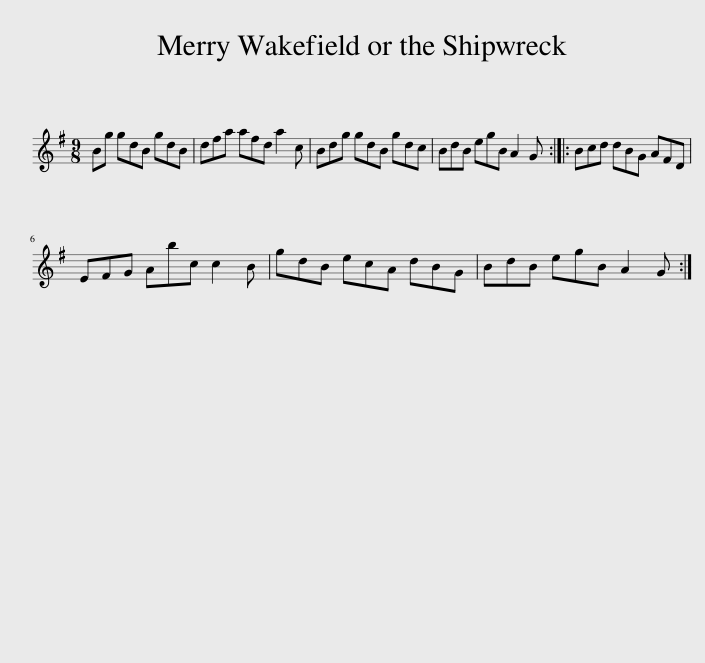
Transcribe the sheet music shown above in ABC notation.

X:1
L:1/8
M:9/8
I:linebreak $
K:G
V:1 treble
V:1
 Bg gdB gdB | dfa afd a2 c | Bdg gdB gdc | BdB egB A2 G :: Bcd dBG AFD |$ %5
 EFG Abc c2 B | gdB ecA dBG | BdB egB A2 G :| %8
